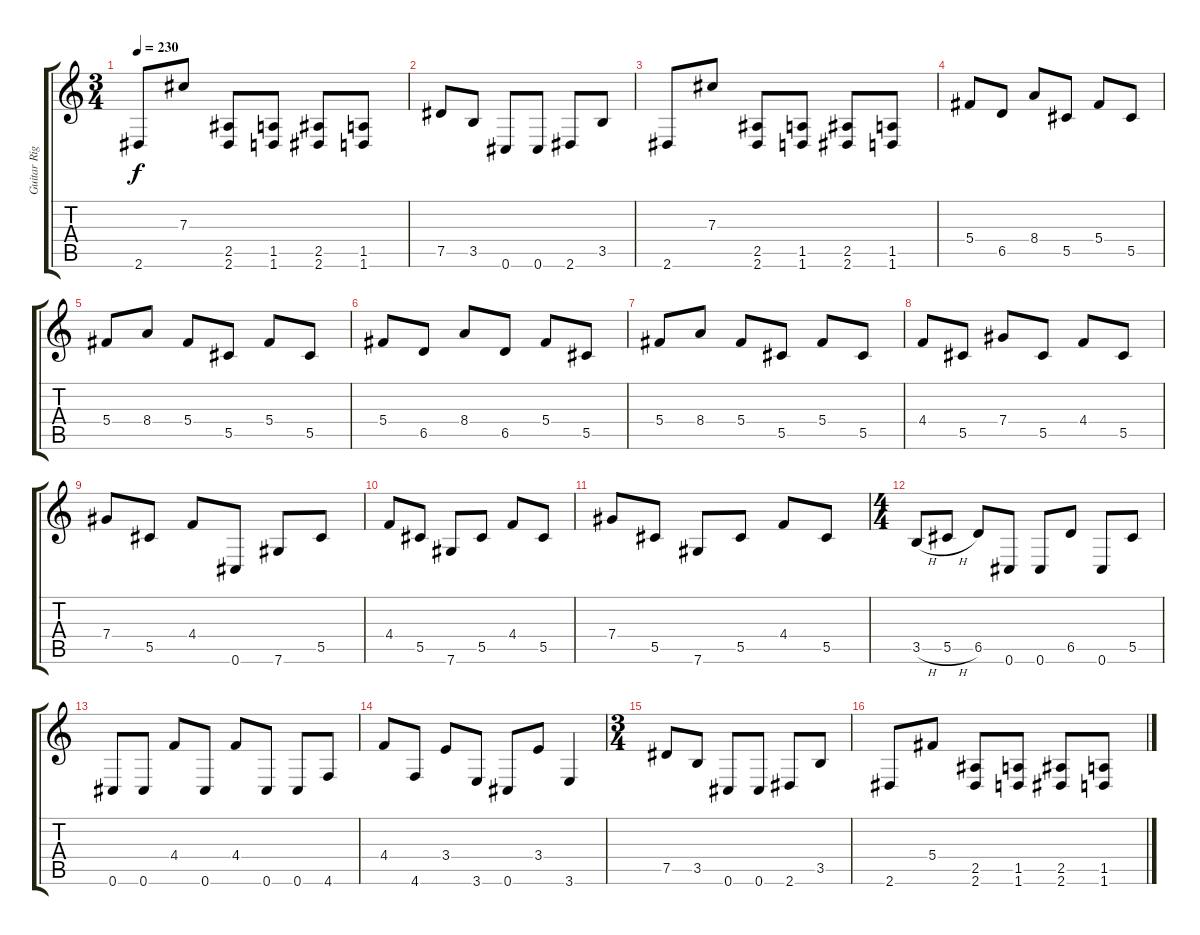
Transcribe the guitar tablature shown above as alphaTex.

\track ("Guitar Right" "Guitar Rig") {instrument distortionguitar}
\staff {score tabs}
\tuning (Eb4 Bb3 Gb3 Db3 Ab2 Db2) {hide}
\ts (3 4)
\tempo 230
\clef g2
\ks c
2.6.8{dy f} 7.3.8 (2.5 2.6).8 (1.5 1.6).8 (2.5 2.6).8 (1.5 1.6).8 |
7.5.8 3.5.8 0.6.8 0.6.8 2.6.8 3.5.8 |
2.6.8 7.3.8 (2.5 2.6).8 (1.5 1.6).8 (2.5 2.6).8 (1.5 1.6).8 |
5.4.8 6.5.8 8.4.8 5.5.8 5.4.8 5.5.8 |
5.4.8 8.4.8 5.4.8 5.5.8 5.4.8 5.5.8 |
5.4.8 6.5.8 8.4.8 6.5.8 5.4.8 5.5.8 |
5.4.8 8.4.8 5.4.8 5.5.8 5.4.8 5.5.8 |
4.4.8 5.5.8 7.4.8 5.5.8 4.4.8 5.5.8 |
7.4.8 5.5.8 4.4.8 0.6.8 7.6.8 5.5.8 |
4.4.8 5.5.8 7.6.8 5.5.8 4.4.8 5.5.8 |
7.4.8 5.5.8 7.6.8 5.5.8 4.4.8 5.5.8 |
\ts (4 4)
3.5{h}.8 5.5{h}.8 6.5.8 0.6.8 0.6.8 6.5.8 0.6.8 5.5.8 |
0.6.8 0.6.8 4.4.8 0.6.8 4.4.8 0.6.8 0.6.8 4.6.8 |
4.4.8 4.6.8 3.4.8 3.6.8 0.6.8 3.4.8 3.6.4 |
\ts (3 4)
7.5.8 3.5.8 0.6.8 0.6.8 2.6.8 3.5.8 |
2.6.8 5.4.8 (2.5 2.6).8 (1.5 1.6).8 (2.5 2.6).8 (1.5 1.6).8
